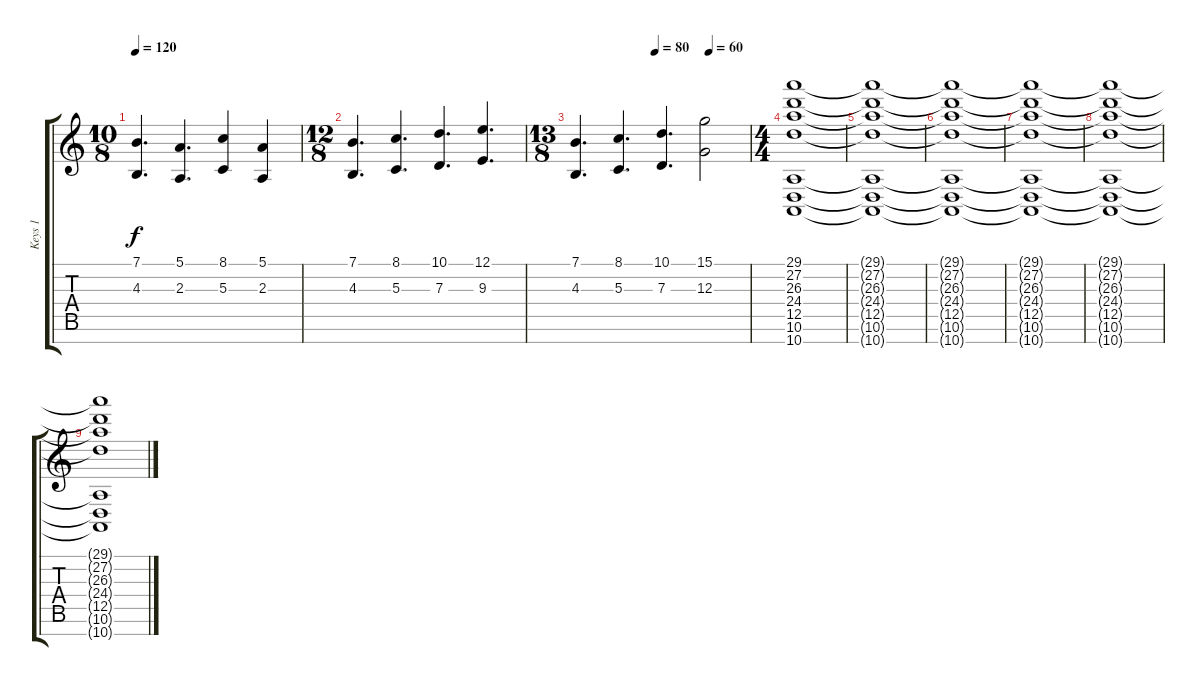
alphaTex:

\track ("Keys 1" "Keys 1") {instrument xylophone}
\staff {score tabs}
\tuning (E4 B3 G3 D3 A2 E2 B1) {hide}
\ts (10 8)
\tempo 120
\clef g2
\ks c
(7.1 4.3).4{d dy f} (5.1 2.3).4{d} (8.1 5.3).4 (5.1 2.3).4 |
\ts (12 8)
(7.1 4.3).4{d} (8.1 5.3).4{d} (10.1 7.3).4{d} (12.1 9.3).4{d} |
\ts (13 8)
\tempo (80 0.46153846153846156)
\tempo (60 0.7692307692307693)
(7.1 4.3).4{d} (8.1 5.3).4{d} (10.1 7.3).4{d} (15.1 12.3).2 |
\ts (4 4)
(29.1 27.2 26.3 24.4 12.5 10.6 10.7).1 |
(29.1{t} 27.2{t} 26.3{t} 24.4{t} 12.5{t} 10.6{t} 10.7{t}).1 |
(29.1{t} 27.2{t} 26.3{t} 24.4{t} 12.5{t} 10.6{t} 10.7{t}).1 |
(29.1{t} 27.2{t} 26.3{t} 24.4{t} 12.5{t} 10.6{t} 10.7{t}).1 |
(29.1{t} 27.2{t} 26.3{t} 24.4{t} 12.5{t} 10.6{t} 10.7{t}).1 |
(29.1{t} 27.2{t} 26.3{t} 24.4{t} 12.5{t} 10.6{t} 10.7{t}).1{volume 0}
